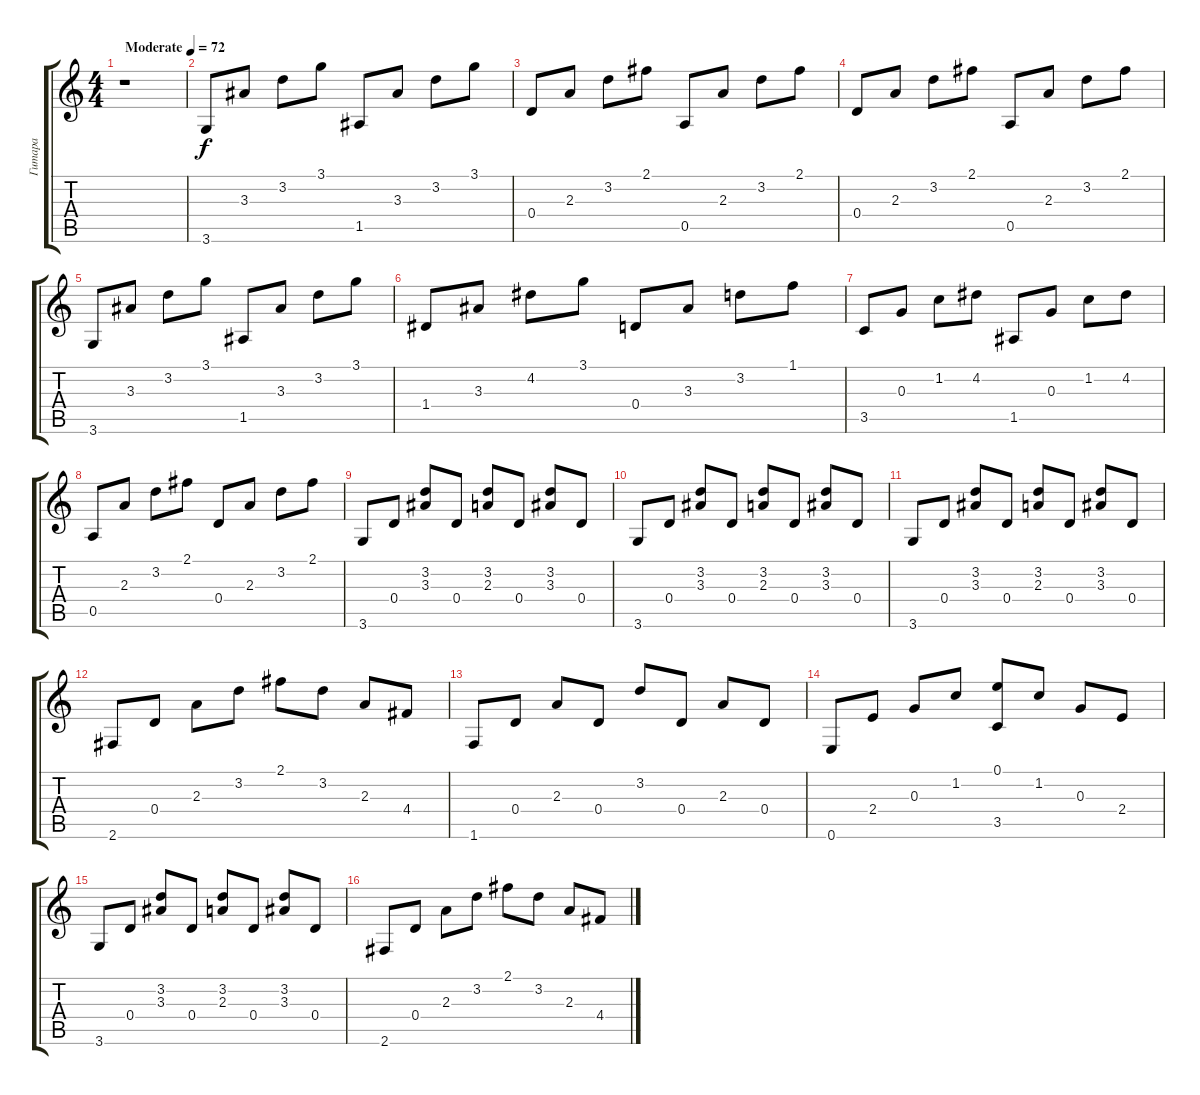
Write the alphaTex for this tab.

\track ("Гитара" "Гитара") {instrument acousticguitarnylon}
\staff {score tabs}
\tuning (E4 B3 G3 D3 A2 E2) {hide}
\ts (4 4)
\tempo (72 "Moderate")
\clef g2
\ks c
r.1{dy f instrument acousticguitarnylon} |
3.6.8{instrument acousticguitarnylon} 3.3.8 3.2.8 3.1.8 1.5.8 3.3.8 3.2.8 3.1.8 |
0.4.8 2.3.8 3.2.8 2.1.8 0.5.8 2.3.8 3.2.8 2.1.8 |
0.4.8 2.3.8 3.2.8 2.1.8 0.5.8 2.3.8 3.2.8 2.1.8 |
3.6.8 3.3.8 3.2.8 3.1.8 1.5.8 3.3.8 3.2.8 3.1.8 |
1.4.8 3.3.8 4.2.8 3.1.8 0.4.8 3.3.8 3.2.8 1.1.8 |
3.5.8 0.3.8 1.2.8 4.2.8 1.5.8 0.3.8 1.2.8 4.2.8 |
0.5.8 2.3.8 3.2.8 2.1.8 0.4.8 2.3.8 3.2.8 2.1.8 |
3.6.8 0.4.8 (3.2 3.3).8 0.4.8 (3.2 2.3).8 0.4.8 (3.2 3.3).8 0.4.8 |
3.6.8 0.4.8 (3.2 3.3).8 0.4.8 (3.2 2.3).8 0.4.8 (3.2 3.3).8 0.4.8 |
3.6.8 0.4.8 (3.2 3.3).8 0.4.8 (3.2 2.3).8 0.4.8 (3.2 3.3).8 0.4.8 |
2.6.8 0.4.8 2.3.8 3.2.8 2.1.8 3.2.8 2.3.8 4.4.8 |
1.6.8 0.4.8 2.3.8 0.4.8 3.2.8 0.4.8 2.3.8 0.4.8 |
0.6.8 2.4.8 0.3.8 1.2.8 (0.1 3.5).8 1.2.8 0.3.8 2.4.8 |
3.6.8 0.4.8 (3.2 3.3).8 0.4.8 (3.2 2.3).8 0.4.8 (3.2 3.3).8 0.4.8 |
2.6.8 0.4.8 2.3.8 3.2.8 2.1.8 3.2.8 2.3.8 4.4.8
